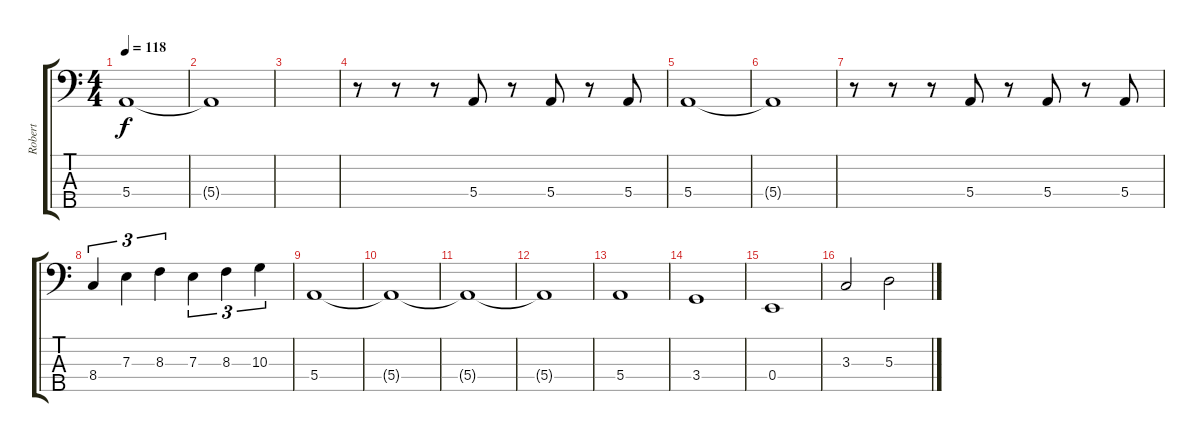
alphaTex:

\track ("Robert" "Robert") {solo instrument electricbassfinger}
\staff {score tabs}
\tuning (G2 D2 A1 E1 B0) {hide}
\ts (4 4)
\tempo 118
\clef f4
\ks c
5.4.1{dy f} |
5.4{t}.1 |
|
r.8 r.8 r.8 5.4.8 r.8 5.4.8 r.8 5.4.8 |
5.4.1 |
5.4{t}.1 |
r.8 r.8 r.8 5.4.8 r.8 5.4.8 r.8 5.4.8 |
8.4.4{tu (3 2)} 7.3.4{tu (3 2)} 8.3.4{tu (3 2)} 7.3.4{tu (3 2)} 8.3.4{tu (3 2)} 10.3.4{tu (3 2)} |
5.4.1 |
5.4{t}.1 |
5.4{t}.1 |
5.4{t}.1 |
5.4.1 |
3.4.1 |
0.4.1 |
3.3.2 5.3.2
